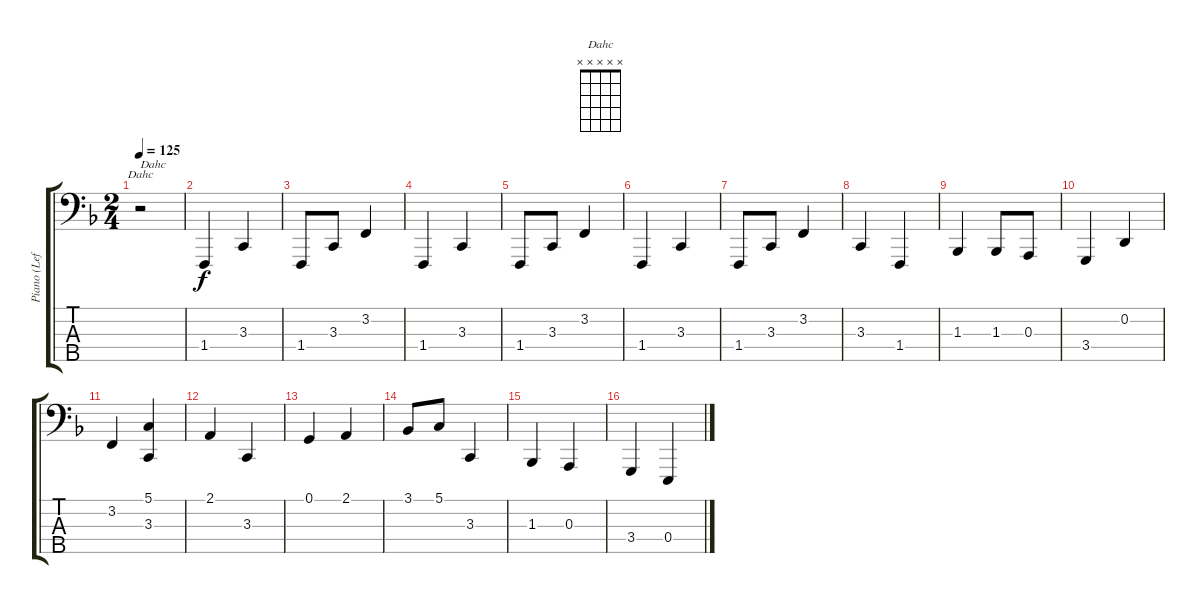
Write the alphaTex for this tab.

\track ("Piano (Left Hand)" "Piano (Lef") {instrument acousticgrandpiano}
\staff {score tabs}
\tuning (G2 D2 A1 E1 B0) {hide}
\chord ("Dahc" x x x x x)
\ts (2 4)
\tempo 125
\clef f4
\ks f
r.2{ch "Dahc" txt "Dahc" dy f instrument acousticgrandpiano} |
1.4.4 3.3.4 |
1.4.8 3.3.8 3.2.4 |
1.4.4 3.3.4 |
1.4.8 3.3.8 3.2.4 |
1.4.4 3.3.4 |
1.4.8 3.3.8 3.2.4 |
3.3.4 1.4.4 |
1.3.4 1.3.8 0.3.8 |
3.4.4 0.2.4 |
3.2.4 (5.1 3.3).4 |
2.1.4 3.3.4 |
0.1.4 2.1.4 |
3.1.8 5.1.8 3.3.4 |
1.3.4 0.3.4 |
3.4.4 0.4.4
